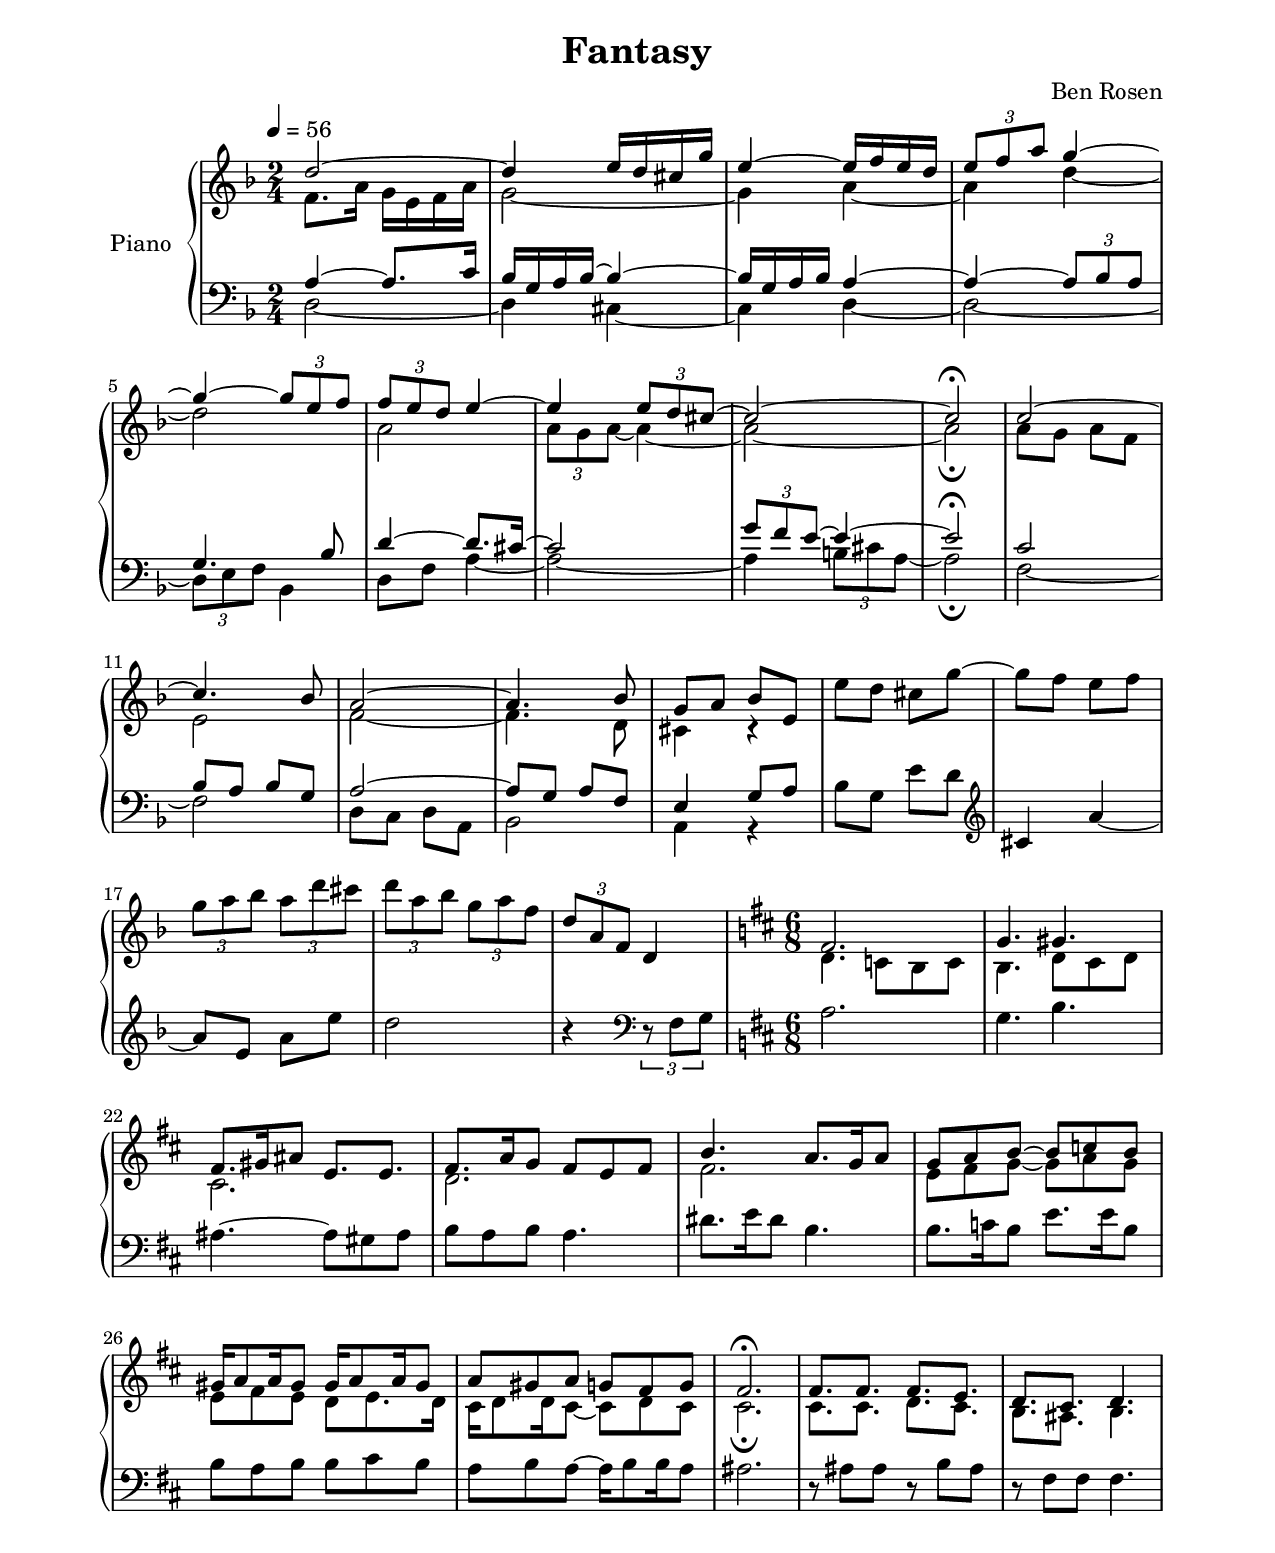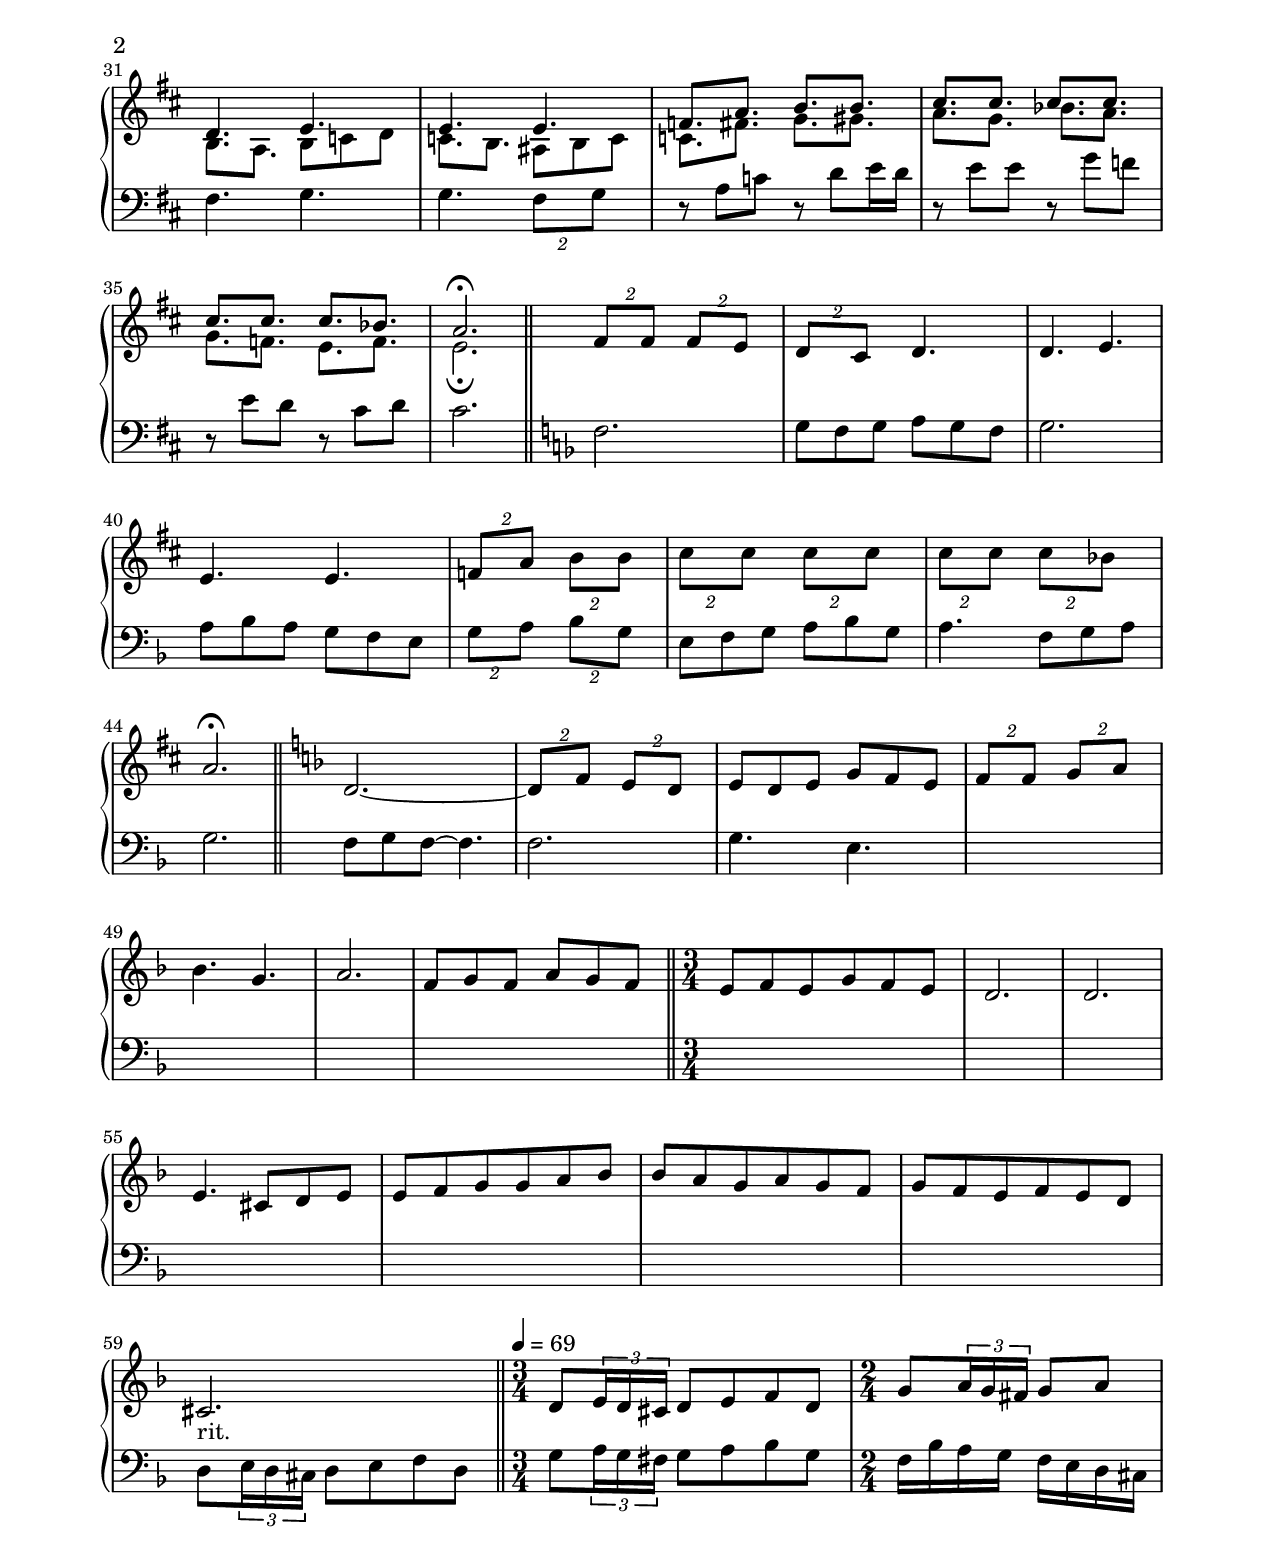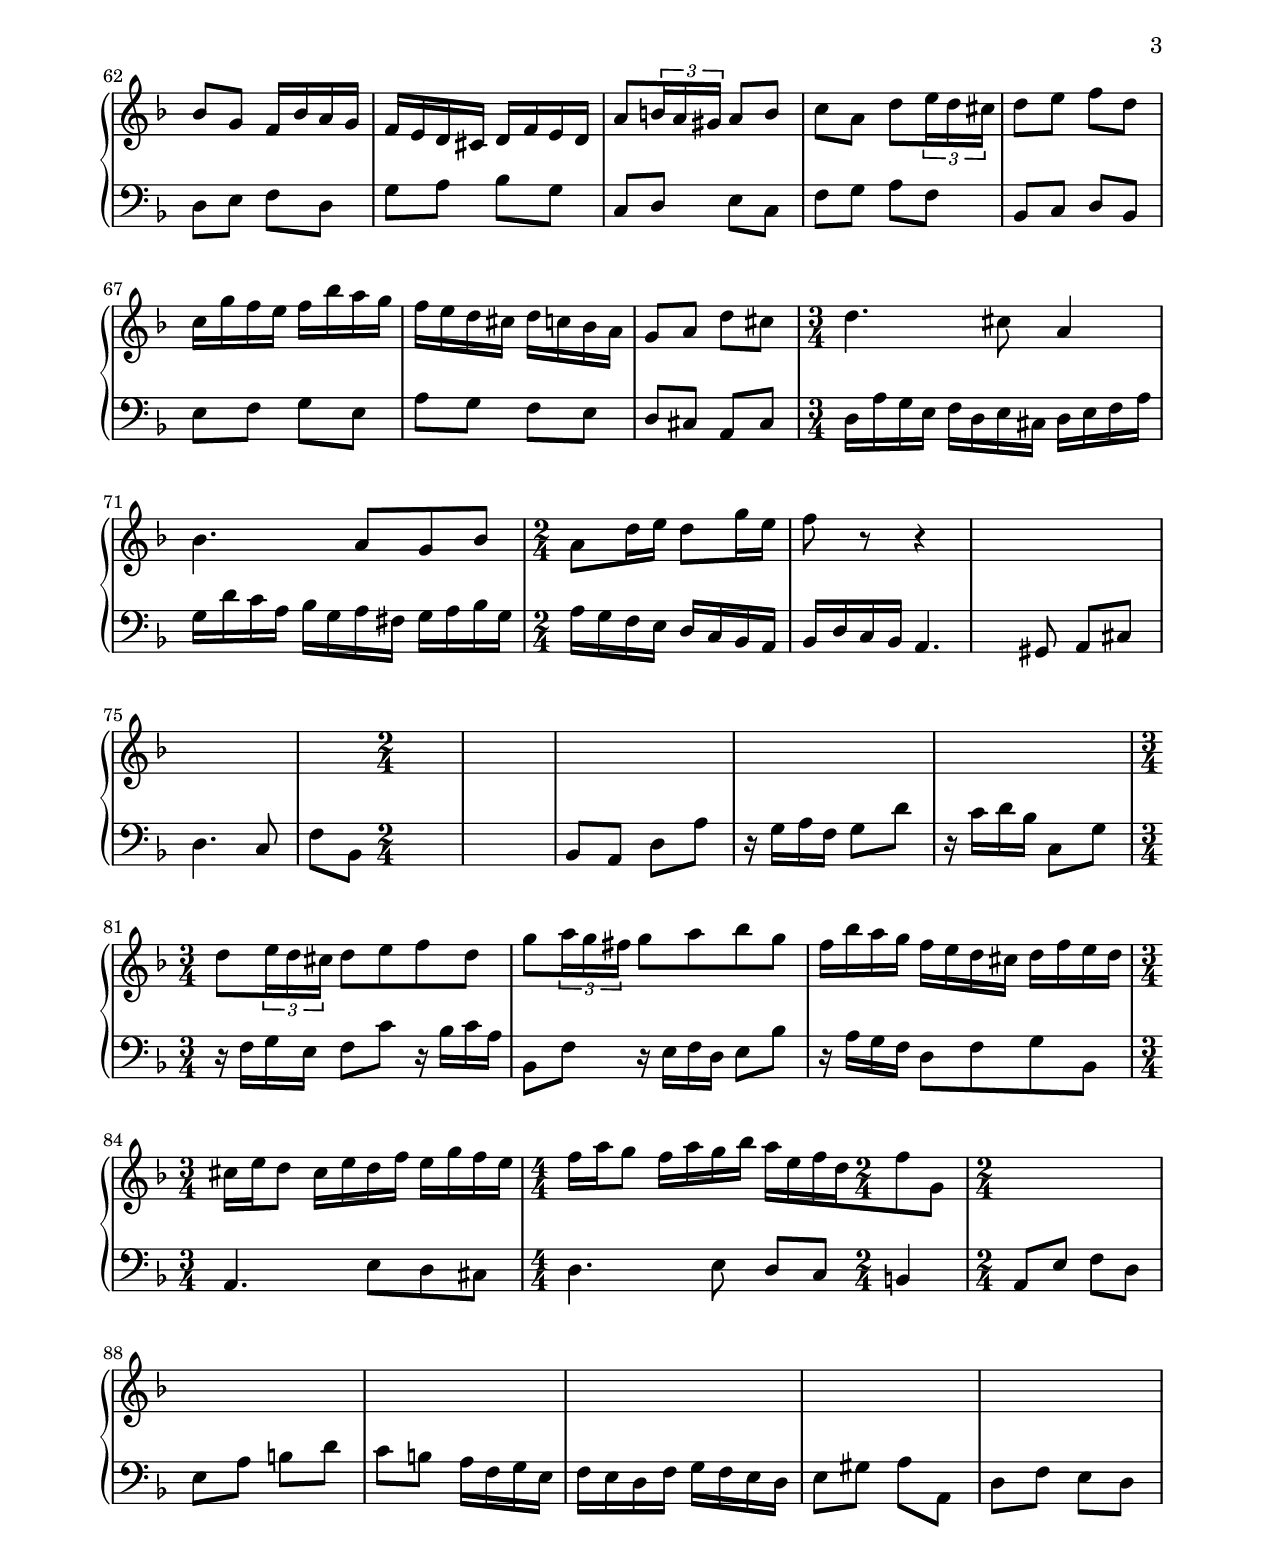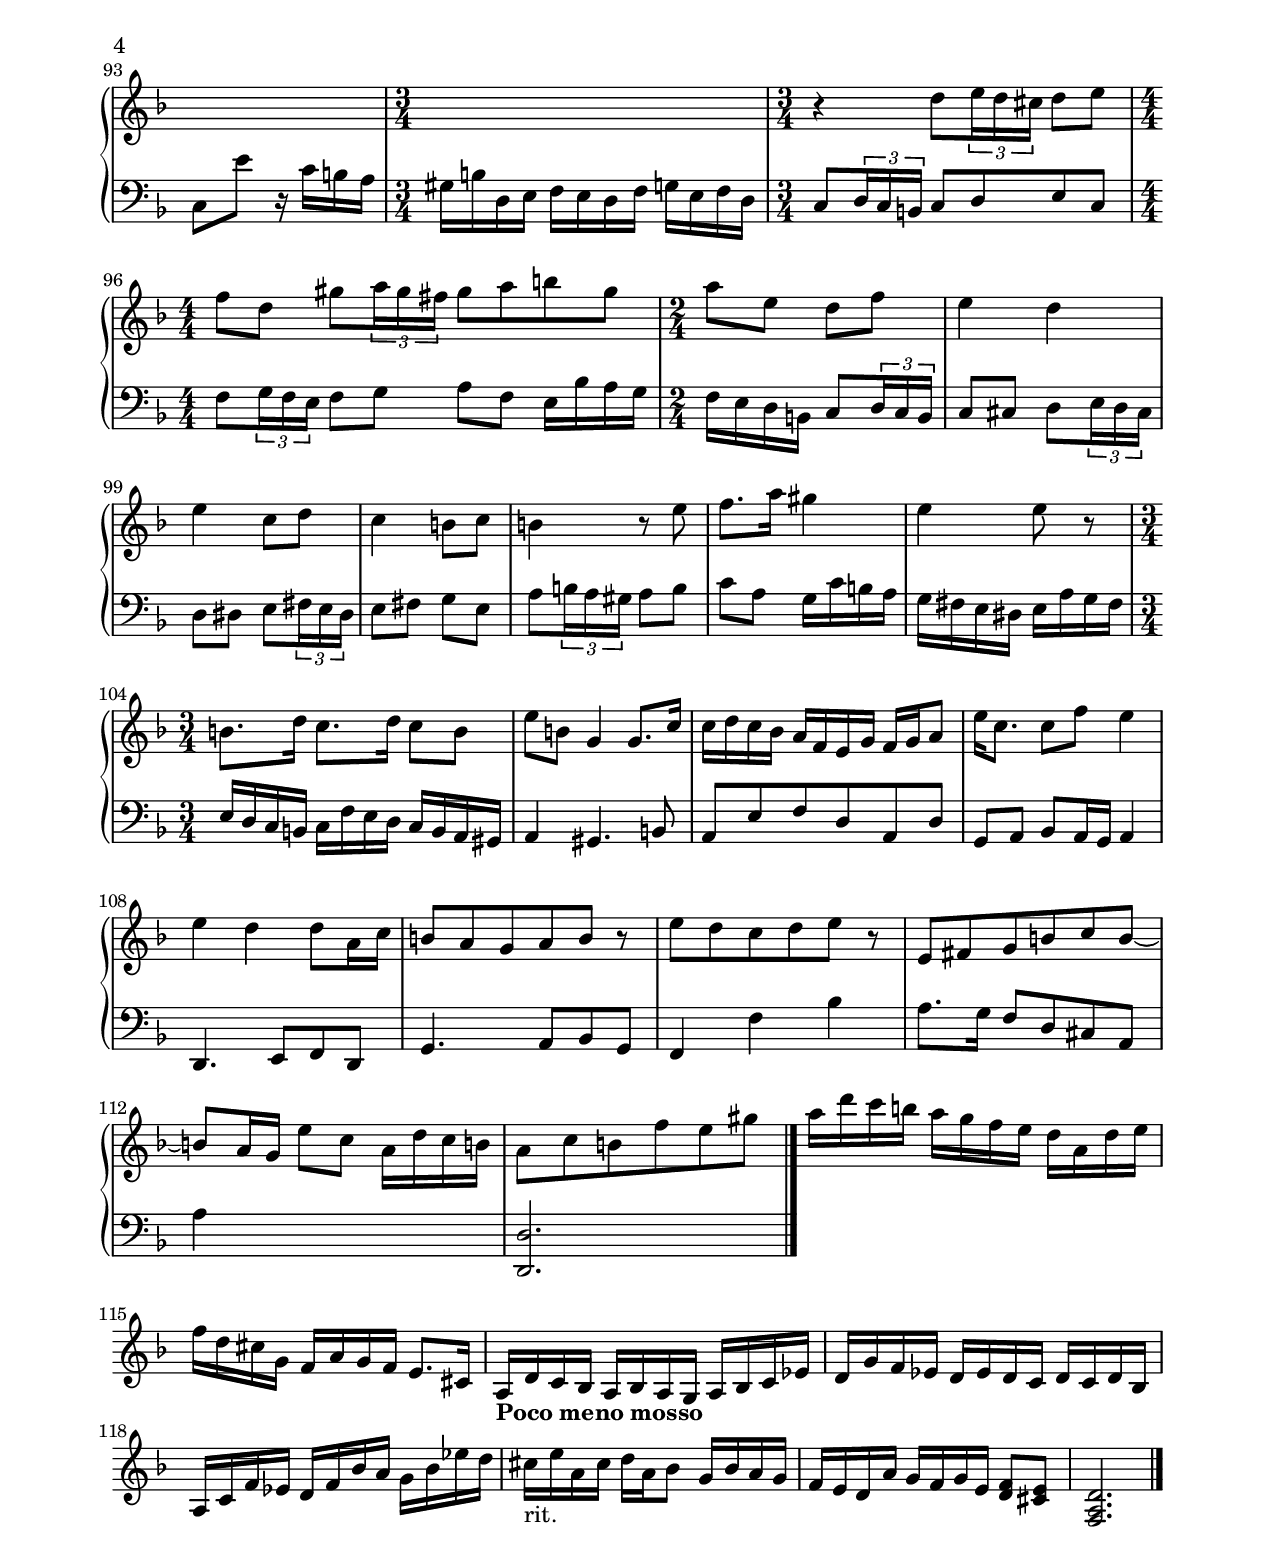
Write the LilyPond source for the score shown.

\version "2.24.0"

\include "settings.ily"

\header {
  title = "Fantasy"
  composer = "Ben Rosen"
}

key_and_time = {
  \tempo 4 = 56
  \key d \minor
  \time 2/4
}

upper_voices_one = {
  << {

    \relative d'' {
      | d2 ~
      | d4 e16 d cs g'
      | e4 ~ e16 f e d
      | \tuplet 3/2 { e8 f a } g4 ~

      | g4 ~ \tuplet 3/2 { g8 e f }
      | \tuplet 3/2 { f8 e d } e4 ~
      | e4 \tuplet 3/2 { e8 d cs ~ }
      | cs2 ~

      | cs2 -\fermata

      | c2 ~
      | c4. bf8
      | a2 ~
      | a4. bf8

      | g8 a bf e,
    }

  } \\ {

    \relative f' {
      | f8. a16 g e f a
      | g2 ~
      | g4 a ~
      | a d ~

      | d2
      | a2
      | \tuplet 3/2 { a8 g a ~ } a4 ~
      | a2 ~

      | a2 -\fermata

      | a8 g a f
      | e2
      | f2 ~
      | f4. d8

      | cs4 r
    }

  } >>
}

upper_voices_two = {
 << {

   \relative fs' {
     | fs2.
     | g4. gs
     | fs8. gs16 as8 e8. e
     | fs8. a16 g8 fs e fs

     | b4. a8. g16 a8
     | g8 a b ~ b c b
     | gs16 a8 a16 gs8 gs16 a8 a16 gs8
     | a8 gs a g fs g

     | fs2. ^\fermata

     | fs8. fs fs e
     | d8. cs d4.
     | d4. e
     | e4. e

     | f8. a b b
     | cs8. cs cs cs
     | cs8. cs cs bf
     | a2. -\fermata
   }

 }  \\ {

   \relative d' {
     | d4. c8 b c
     | b4. d8 cs d
     | cs2.
     | d2.

     | fs2.
     | e8 fs g ~ g a g
     | e8 fs e d e8. d16
     | cs16 d8 d16 cs8 ~ cs d cs

     | cs2. -\fermata

     | cs8. cs d cs
     | b8. as b4.
     | b8. a b8 c d
     | c8. b as8 b c

     | c8. fs g gs
     | a8. g bf a
     | g8. f e f
     | e2. -\fermata
   }

 } >>
}

upper_staff = \relative e'' {
  \key_and_time

  \upper_voices_one

  | e8 d cs g' ~
  | g8 f e f \tuplet 3/2 { g8 a bf } \tuplet 3/2 { a8 d cs }
  | \tuplet 3/2 { d8 a bf } \tuplet 3/2 { g8 a f }
  | \tuplet 3/2 { d8 a f } d4

  \key b \minor
  \time 6/8

  \upper_voices_two

  \once \omit TupletBracket
  \times 3/2  {
    fs8 fs8 }
  \once \omit TupletBracket
  \times 3/2  {
    fs8 e8 }
  |
  \once \omit TupletBracket
  \times 3/2  {
    d8 cs8 }
  d4. |
  d4. e4. |
  e4. e4. |
  \once \omit TupletBracket
  \times 3/2  {
    f8 a8 }
  \once \omit TupletBracket
  \times 3/2  {
    b8 b8 }
  |
  \once \omit TupletBracket
  \times 3/2  {
    cs8 cs8 }
  \once \omit TupletBracket
  \times 3/2  {
    cs8 cs8 }
  |
  \once \omit TupletBracket
  \times 3/2  {
    cs8 cs8 }
  \once \omit TupletBracket
  \times 3/2  {
    cs8 bf8 }
  |
  a2. ^\fermata \bar "||"
  \key d \minor d,2. ~ |
  \once \omit TupletBracket
  \times 3/2  {
    d8 f8 }
  \once \omit TupletBracket
  \times 3/2  {
    e8 d8 }
  |
  e8 d8 e8 g8 f8 e8 |
  \once \omit TupletBracket
  \times 3/2  {
    f8 f8 }
  \once \omit TupletBracket
  \times 3/2  {
    g8 a8 }
  |
  bf4. g4. |
  a2. |
  f8 g8 f8 a8 g8 f8 |
  e8 f8 e8 g8 f8 e8 |
  d2. |
  d2. |
  e4. cs8 d8 e8 |
  e8 f8 g8 g8 a8 bf8 |
  bf8 a8 g8 a8 g8 f8 |
  g8 f8 e8 f8 e8 d8 |
  cs2. _ "rit." \bar "||"
  \time 3/4  \tempo 4=69 d8 \times 2/3 {
    e16 d16 cs16 }
  d8 e8 f8 d8 |
  g8 \times 2/3 {
    a16 g16 fs16 }
  g8 a8 bf8 g8 |
  f16 bf16 a16 g16 f16 e16 d16 cs16 d16 f16 e16 d16 |
  a'8 \times 2/3 {
    b16 a16 gs16 }
  a8 b8 c8 a8 |
  d8 \times 2/3 {
    e16 d16 cs16 }
  d8 e8 f8 d8 |
  c16 g'16 f16 e16 f16 bf16 a16 g16 f16 e16 d16 cs16 |
  d16 c16 bf16 a16 g8 a8 d8 cs8 |
  d4. cs8 a4 |
  bf4. a8 g8 bf8 |
  \time 2/4  a8 d16 e16 d8 g16 e16 |
  f8 r8 r4 s2 s2*5 s2 |
  \time 3/4  d8 \times 2/3 {
    e16 d16 cs16 }
  d8 e8 f8 d8 |
  g8 \times 2/3 {
    a16 g16 fs16 }
  g8 a8 bf8 g8 |
  f16 bf16 a16 g16 f16 e16 d16 cs16 d16 f16 e16 d16 |
  cs16 e16 d8 cs16 e16 d16 f16 e16 g16 f16 e16 |
  f16 a16 g8 f16 a16 g16 bf16 a16 e16 f16 d16 |
  \time 2/4  f8 g,8 s2. s1*3 s2 |
  \time 3/4  r4 d'8 \times 2/3 {
    e16 d16 cs16 }
  d8 e8 |
  \numericTimeSignature\time 4/4  f8 d8 gs8 \times 2/3 {
    a16 gs16 fs16 }
  gs8 a8 b8 gs8 |
  \time 2/4  a8 e8 d8 f8 |
  e4 d4 |
  e4 c8 d8 |
  c4 b8 c8 |
  b4 r8 e8 |
  f8. a16 gs4 |
  e4 e8 r8 |
  \time 3/4  b8. d16 c8. d16 c8 b8 |
  e8 b8 g4 g8. c16 |
  c16 d16 c16 bf16 a16 f16 e16 g16 f16 g16 a8 |
  e'16 c8. c8 f8 e4 |
  e4 d4 d8 a16 c16 |
  b8 a8 g8 a8 b8 r8 |
  e8 d8 c8 d8 e8 r8 |
  e,8 fs8 g8 b8 c8 b8 ~ |
  b8 a16 g16 e'8 c8 a16 d16 c16 b16 |
  a8 c8 b8 f'8 e8 gs8 |
  a16 d16 c16 b16 a16 g16 f16 e16 d16 a16 d16 e16 |
  f16 d16 cs16 g16 f16 a16 g16 f16 e8. cs16 |
  a16 _\markup{ \bold {Poco meno mosso} } d16 c16 bf16 a16 bf16 a16 g16
  a16 bf16 c16 ef16 |
  d16 g16 f16 ef16 d16 ef16 d16 c16 d16 c16 d16 bf16 |
  a16 c16 f16 ef16 d16 f16 bf16 a16 g16 bf16 ef16 d16 |
  cs16 _ "rit." e16 a,16 cs16 d16 a16 bf8 g16 bf16 a16 g16 |
  f16 e16 d16 a'16 g16 f16 g16 e16 <d f>8 <cs e>8 | \barNumberCheck
  #110
  <f, a d>2. \bar "|."
}

lower_voices_one = {
  << {

    \relative a {
      | a4 ~ a8. c16
      | bf16 g a bf ~ bf4 ~
      | bf16 g a bf a4 ~
      | a4 ~ \tuplet 3/2 { a8 bf a }

      | g4. bf8
      | d4 ~ d8. cs16 ~
      | cs2
      | \tuplet 3/2 { g'8 f e ~ } e4 ~

      | e2 -\fermata

      | c2
      | bf8 a bf g
      | a2 ~
      | a8 g8 a8 f8

      | e4 g8 a
    }

  } \\ {

    \relative d {
       | d2 ~
       | d4 cs ~
       | cs4 d ~
       | d2 ~

       | \tuplet 3/2 { d8 e f } bf,4
       | d8 f a4 ~
       | a2 ~
       | a4 \tuplet 3/2 { b8 cs a ~ }

       | a2 -\fermata

       | f2 ~
       | f2
       | d8 c d a
       | bf2

       | a4 r
    }

  } >>
}

lower_staff = \relative b {
  \clef "bass"
  \key_and_time

  \lower_voices_one

  | bf8 g e' d

  \clef "treble"

  | cs4 a' ~
  | a8 e a e'
  | d2

  | r4

  \clef "bass"

  | \tuplet 3/2 { r8 f,, g }

  \key b \minor
  \time 6/8

  a2. |
  g4. b4. |
  as4. ~ as8 gs8 as8 |
  b8 a8 b8 a4. |
  ds8. e16 ds8 b4. |
  b8. c16 b8 e8. e16 b8 |
  b8 a8 b8 b8 cs8 b8 |
  a8 b8 a8 ~ a16 b8 b16 a8 |
  as2. |
  r8 as8 as8 r8 b8 as8 |
  r8 fs8 fs8 fs4. |
  fs4. g4. |
  g4. \once \omit TupletBracket
  \times 3/2  {
    fs8 g8 }
  |
  r8 a8 c8 r8 d8 e16 d16 |
  r8 e8 e8 r8 g8 f8 |
  r8 e8 d8 r8 cs8 d8 |
  cs2. \bar "||"
  \key d \minor f,2. |
  g8 f8 g8 a8 g8 f8 |
  g2. |
  a8 bf8 a8 g8 f8 e8 |
  \once \omit TupletBracket
  \times 3/2  {
    g8 a8 }
  \once \omit TupletBracket
  \times 3/2  {
    bf8 g8 }
  |
  e8 f8 g8 a8 bf8 g8 |
  a4. f8 g8 a8 |
  g2. |
  f8 g8 f8 ~ f4. |
  f2. |
  g4. e4. s2. s2. s1. \bar "||"
  \time 3/4  s4*9 s4*9 s2. |
  d8 \times 2/3 {
    e16 d16 cs16 }
  d8 e8 f8 d8 |
  g8 \times 2/3 {
    a16 g16 fs16 }
  g8 a8 bf8 g8 |
  \time 2/4  f16 bf16 a16 g16 f16 e16 d16 cs16 |
  d8 e8 f8 d8 |
  g8 a8 bf8 g8 |
  c,8 d8 e8 c8 |
  f8 g8 a8 f8 |
  bf,8 c8 d8 bf8 |
  e8 f8 g8 e8 |
  a8 g8 f8 e8 |
  d8 cs8 a8 cs8 |
  \time 3/4  d16 a'16 g16 e16 f16 d16 e16 cs16 d16 e16 f16 a16 |
  g16 d'16 c16 a16 bf16 g16 a16 fs16 g16 a16 bf16 g16 |
  a16 g16 f16 e16 d16 c16 bf16 a16 bf16 d16 c16 bf16 |
  a4. gs8 a8 cs8 |
  d4. c8 f8 bf,8 |
  \time 2/4  s2. bf8 a8 |
  d8 a'8 r16 g16 a16 f16 |
  g8 d'8 r16 c16 d16 bf16 |
  c,8 g'8 r16 f16 g16 e16 |
  f8 c'8 r16 bf16 c16 a16 |
  bf,8 f'8 r16 e16 f16 d16 |
  e8 bf'8 r16 a16 g16 f16 |
  d8 f8 g8 bf,8 |
  \time 3/4  a4. e'8 d8 cs8 |
  \numericTimeSignature\time 4/4  d4. e8 d8 c8 b4 |
  \time 2/4  a8 e'8 f8 d8 |
  e8 a8 b8 d8 |
  c8 b8 a16 f16 g16 e16 |
  f16 e16 d16 f16 g16 f16 e16 d16 |
  e8 gs8 a8 a,8 |
  d8 f8 e8 d8 |
  c8 e'8 r16 c16 b16 a16 |
  \time 3/4  gs16 b16 d,16 e16 f16 e16 d16 f16 g16 e16 f16 d16 |
  c8 \times 2/3 {
    d16 c16 b16 }
  c8 d8 e8 c8 |
  f8 \times 2/3 {
    g16 f16 e16 }
  f8 g8 a8 f8 |
  e16 bf'16 a16 g16 f16 e16 d16 b16 c8 \times 2/3 {
    d16 c16 b16 }
  |
  c8 cs8 d8 \times 2/3 {
    e16 d16 cs16 }
  d8 ds8 |
  e8 \times 2/3 {
    fs16 e16 ds16 }
  e8 fs8 g8 e8 |
  a8 \times 2/3 {
    b16 a16 gs16 }
  a8 b8 c8 a8 |
  g16 c16 b16 a16 g16 fs16 e16 ds16 e16 a16 g16 fs16 |
  e16 d16 c16 b16 c16 f16 e16 d16 c16 b16 a16 gs16 |
  a4 gs4. b8 |
  a8 e'8 f8 d8 a8 d8 |
  g,8 a8 bf8 a16 g16 a4 |
  d,4. e8 f8 d8 |
  g4. a8 bf8 g8 |
  f4 f'4 bf4 |
  a8. g16 f8 d8 cs8 a8 |
  a'4 s2 |
  <d,, d'>2. \bar "|."
}

\score {
  \new PianoStaff \with {
    instrumentName = "Piano"
  }
  <<
    \new Staff = "upper" \upper_staff
    \new Staff = "lower" \lower_staff
  >>
}
